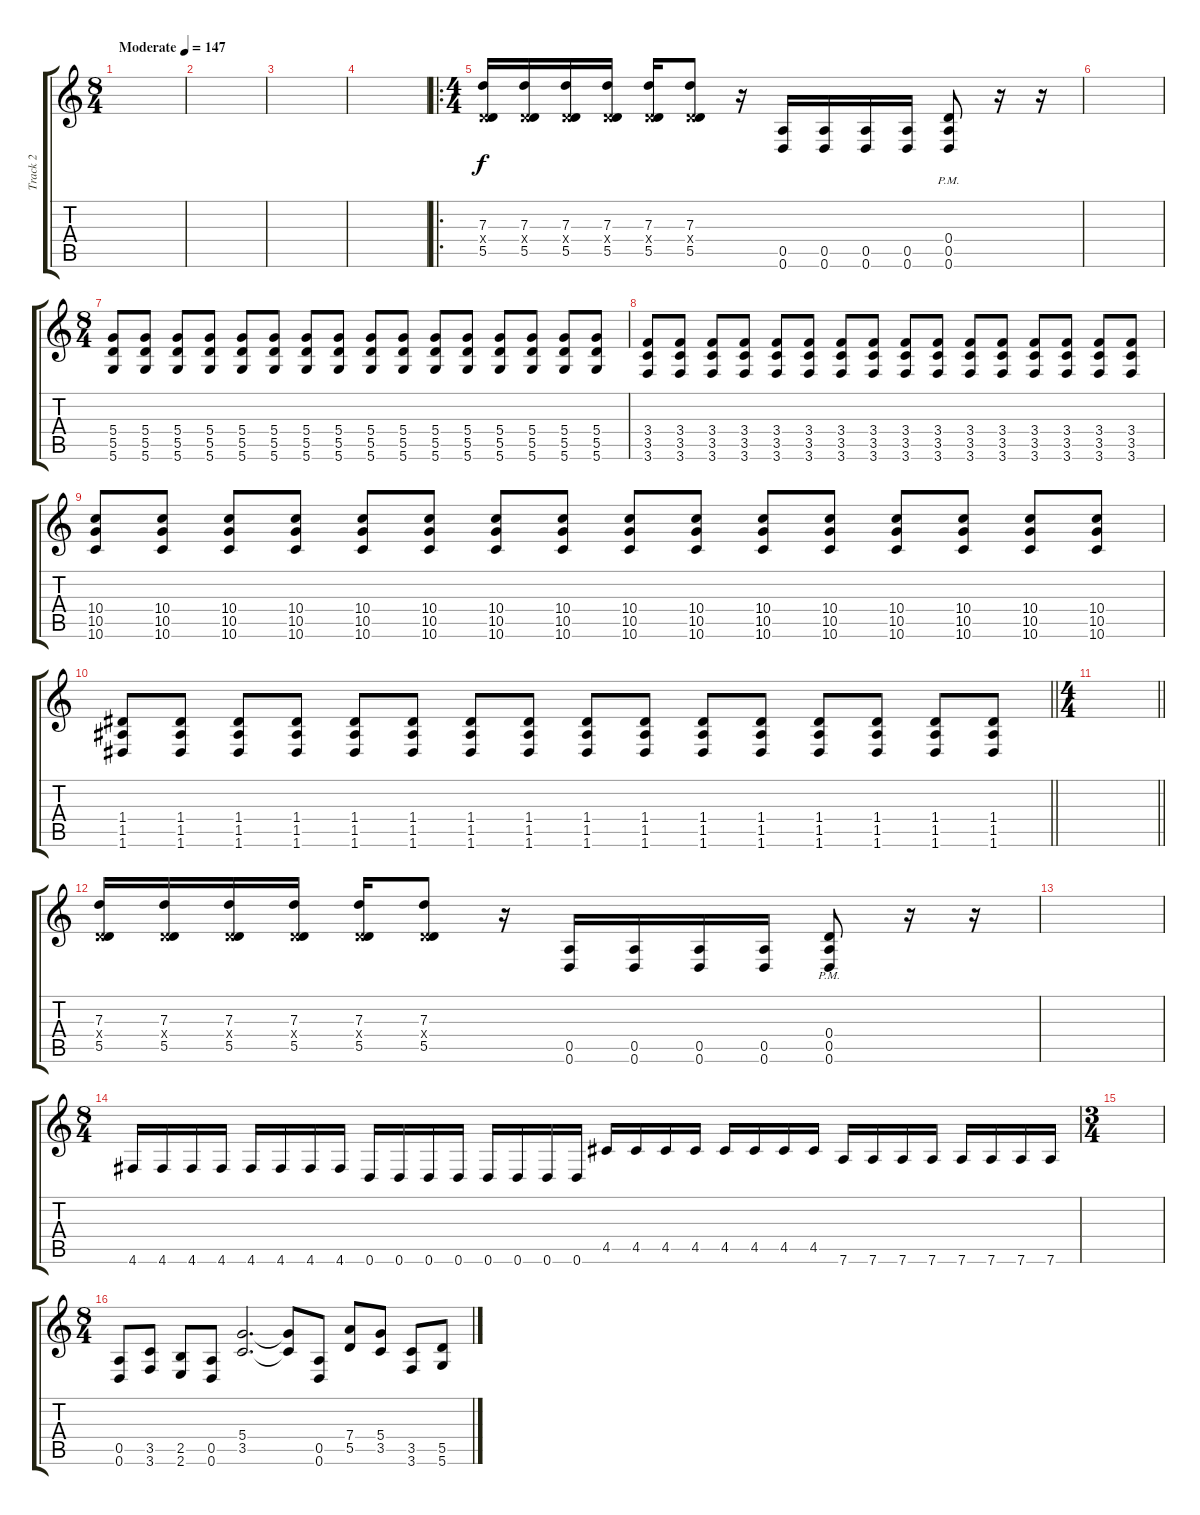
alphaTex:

\track ("Track 2" "Track 2") {instrument distortionguitar}
\staff {score tabs}
\tuning (E4 B3 G3 D3 A2 D2) {hide}
\ts (8 4)
\tempo (147 "Moderate")
\clef g2
\ks c
|
|
|
|
\ro
\ts (4 4)
(7.3 0.4{x} 5.5).16 (7.3 0.4{x} 5.5).16 (7.3 0.4{x} 5.5).16 (7.3 0.4{x} 5.5).16 (7.3 0.4{x} 5.5).16 (7.3 0.4{x} 5.5).8 r.16 (0.5 0.6).16 (0.5 0.6).16 (0.5 0.6).16 (0.5 0.6).16 (0.4{pm} 0.5 0.6).8 r.16 r.16 |
|
\ts (8 4)
(5.4 5.5 5.6).8 (5.4 5.5 5.6).8 (5.4 5.5 5.6).8 (5.4 5.5 5.6).8 (5.4 5.5 5.6).8 (5.4 5.5 5.6).8 (5.4 5.5 5.6).8 (5.4 5.5 5.6).8 (5.4 5.5 5.6).8 (5.4 5.5 5.6).8 (5.4 5.5 5.6).8 (5.4 5.5 5.6).8 (5.4 5.5 5.6).8 (5.4 5.5 5.6).8 (5.4 5.5 5.6).8 (5.4 5.5 5.6).8 |
(3.4 3.5 3.6).8 (3.4 3.5 3.6).8 (3.4 3.5 3.6).8 (3.4 3.5 3.6).8 (3.4 3.5 3.6).8 (3.4 3.5 3.6).8 (3.4 3.5 3.6).8 (3.4 3.5 3.6).8 (3.4 3.5 3.6).8 (3.4 3.5 3.6).8 (3.4 3.5 3.6).8 (3.4 3.5 3.6).8 (3.4 3.5 3.6).8 (3.4 3.5 3.6).8 (3.4 3.5 3.6).8 (3.4 3.5 3.6).8 |
(10.4 10.5 10.6).8 (10.4 10.5 10.6).8 (10.4 10.5 10.6).8 (10.4 10.5 10.6).8 (10.4 10.5 10.6).8 (10.4 10.5 10.6).8 (10.4 10.5 10.6).8 (10.4 10.5 10.6).8 (10.4 10.5 10.6).8 (10.4 10.5 10.6).8 (10.4 10.5 10.6).8 (10.4 10.5 10.6).8 (10.4 10.5 10.6).8 (10.4 10.5 10.6).8 (10.4 10.5 10.6).8 (10.4 10.5 10.6).8 |
\barLineRight lightlight
(1.4 1.5 1.6).8 (1.4 1.5 1.6).8 (1.4 1.5 1.6).8 (1.4 1.5 1.6).8 (1.4 1.5 1.6).8 (1.4 1.5 1.6).8 (1.4 1.5 1.6).8 (1.4 1.5 1.6).8 (1.4 1.5 1.6).8 (1.4 1.5 1.6).8 (1.4 1.5 1.6).8 (1.4 1.5 1.6).8 (1.4 1.5 1.6).8 (1.4 1.5 1.6).8 (1.4 1.5 1.6).8 (1.4 1.5 1.6).8 |
\ts (4 4)
\barLineRight lightlight
|
(7.3 0.4{x} 5.5).16 (7.3 0.4{x} 5.5).16 (7.3 0.4{x} 5.5).16 (7.3 0.4{x} 5.5).16 (7.3 0.4{x} 5.5).16 (7.3 0.4{x} 5.5).8 r.16 (0.5 0.6).16 (0.5 0.6).16 (0.5 0.6).16 (0.5 0.6).16 (0.4{pm} 0.5 0.6).8 r.16 r.16 |
|
\ts (8 4)
4.6.16 4.6.16 4.6.16 4.6.16 4.6.16 4.6.16 4.6.16 4.6.16 0.6.16 0.6.16 0.6.16 0.6.16 0.6.16 0.6.16 0.6.16 0.6.16 4.5.16 4.5.16 4.5.16 4.5.16 4.5.16 4.5.16 4.5.16 4.5.16 7.6.16 7.6.16 7.6.16 7.6.16 7.6.16 7.6.16 7.6.16 7.6.16 |
\ts (3 4)
|
\ts (8 4)
(0.5 0.6).8 (3.5 3.6).8 (2.5 2.6).8 (0.5 0.6).8 (5.4 3.5).2{d} (5.4{t} 3.5{t}).8 (0.5 0.6).8 (7.4 5.5).8 (5.4 3.5).8 (3.5 3.6).8 (5.5 5.6).8
